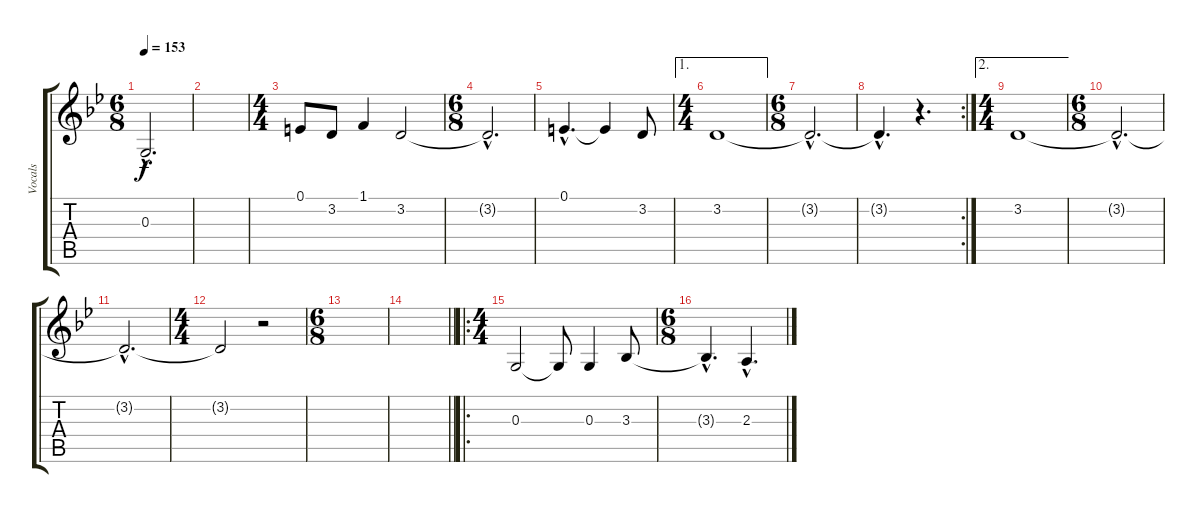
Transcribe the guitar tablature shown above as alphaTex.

\track ("Vocals" "Vocals") {instrument violin}
\staff {score tabs}
\tuning (E4 B3 G3 D3 A2 E2) {hide}
\ts (6 8)
\tempo 153
\clef g2
\ks bb
0.3{hac t}.2{d dy f} |
|
\ts (4 4)
0.1.8 3.2.8 1.1.4 3.2.2 |
\ts (6 8)
3.2{hac t}.2{d} |
0.1{hac}.4{d} 0.1{t}.4 3.2.8 |
\ae 1
\ts (4 4)
3.2.1 |
\ts (6 8)
3.2{hac t}.2{d} |
\rc 2
3.2{hac t}.4{d} r.4{d} |
\ae 2
\ts (4 4)
3.2.1 |
\ts (6 8)
3.2{hac t}.2{d} |
3.2{hac t}.2{d} |
\ts (4 4)
3.2{t}.2 r.2 |
\ts (6 8)
|
\barLineRight lightlight
|
\ro
\ts (4 4)
0.3.2 0.3{t}.8 0.3.4 3.3.8 |
\ts (6 8)
3.3{hac t}.4{d} 2.3{hac}.4{d}
